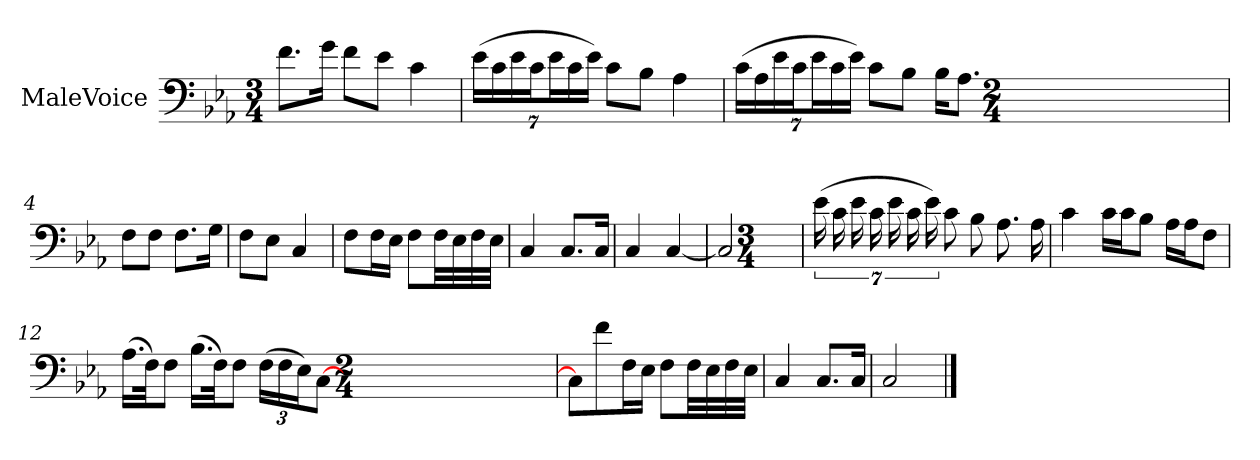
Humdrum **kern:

**kern
*part1
*staff1
*I"MaleVoice
*clefF4
*k[b-e-a-]
*M3/4
*MM69
=1
8.f\L
16g\Jk
8f\L
8e-\J
4c
=2
(28e-\LL
28c\
28e-\
28c\J
28e-\L
28c\
28e-\JJ)
8c\L
8B-\J
4A-
=3
(28c\LL
28A-\
28e-\
28c\J
28e-\L
28c\
28e-\JJ)
8c\L
8B-\J
16B-\KL
8.A-\J
*M2/4
=4
8F\L
8F\J
8.F\L
16G\Jk
=5
8F\L
8E-\J
4C
=6
8F\L
16F\L
16E-\JJ
8F\L
32F\LL
32E-\
32F\
32E-\JJJ
=7
4C
8.C/L
16C/Jk
=8
4C
[4C
=9
2C]
*M3/4
=10
(28e-
28c
28e-
28c
28e-
28c
28e-)
8c
8B-
8.A-
16A-
=11
4c
16c\LL
16c\J
8B-\J
16A-\LL
16A-\J
8F\J
=12
(16.A-\LL
32F\Jk)
8F\J
(16.B-\LL
32F\Jk)
8F\J
(24F\LL
24F\
24E-\J)
[8C\J
8ryy
*M2/4
=13
8C\L]
8f\
16F\L
16E-\JJ
8F\L
32F\LL
32E-\
32F\
32E-\JJJ
=14
4C
8.C/L
16C/Jk
=15
2C
==
*-
